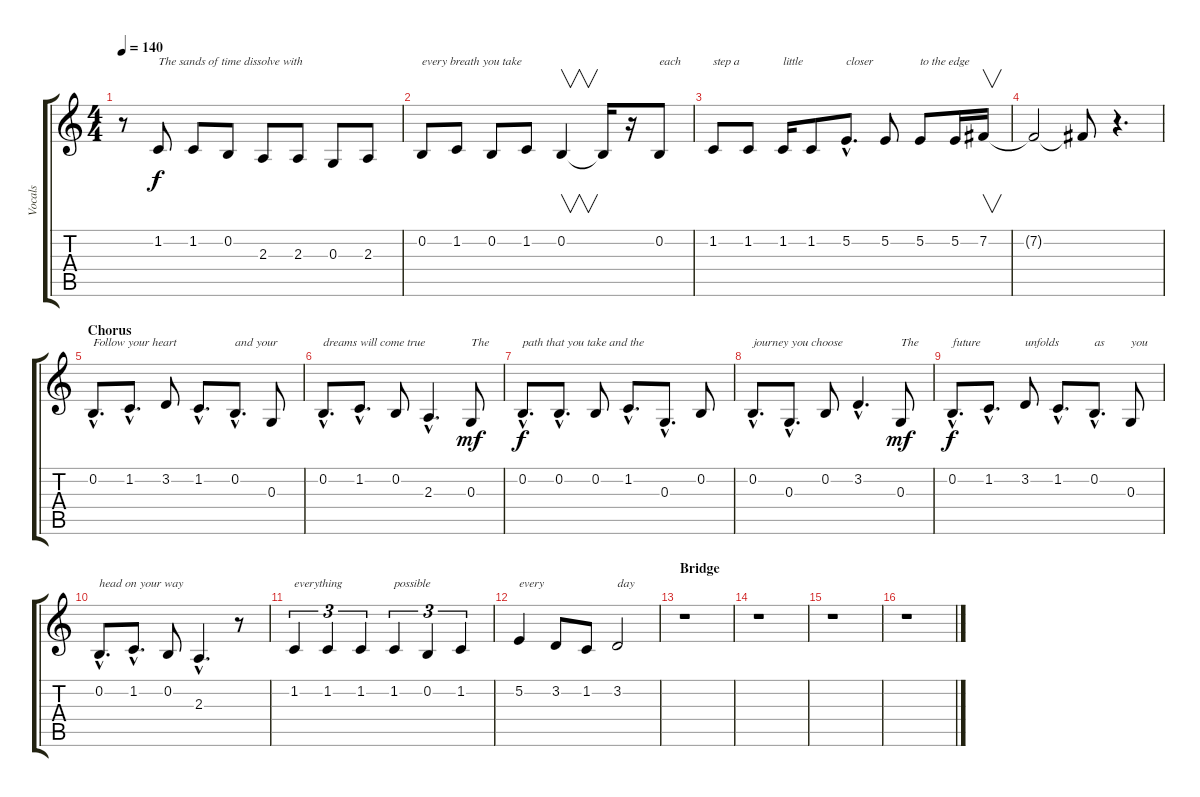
\track ("Vocals" "Vocals") {instrument lead8bassandlead}
\staff {score tabs}
\tuning (E4 B3 G3 D3 A2 E2) {hide}
\ts (4 4)
\tempo 140
\clef g2
\ks c
r.8{dy f} 1.2.8{txt "The sands of time dissolve with"} 1.2.8 0.2.8 2.3.8 2.3.8 0.3.8 2.3.8 |
0.2.8{txt "every breath you take"} 1.2.8 0.2.8 1.2.8 0.2.4{v} 0.2{t}.16 r.16 0.2.8{txt "each"} |
1.2.8{txt "step a"} 1.2.8 1.2.16{txt "little"} 1.2.8 5.2{hac}.8{d txt "closer"} 5.2.8 5.2.8{txt "to the edge"} 5.2.16 7.2.16{v} |
7.2{t}.2 7.2{t}.8 r.4{d} |
\section ("" "Chorus")
0.2{hac}.8{d txt "Follow your heart"} 1.2{hac}.8{d} 3.2.8 1.2{hac}.8{d} 0.2{hac}.8{d txt "and your"} 0.3.8 |
0.2{hac}.8{d txt "dreams will come true"} 1.2{hac}.8{d} 0.2.8 2.3{hac}.4{d} 0.3.8{txt "The" dy mf} |
0.2{hac}.8{d txt "path that you take and the" dy f} 0.2{hac}.8{d} 0.2.8 1.2{hac}.8{d} 0.3{hac}.8{d} 0.2.8 |
0.2{hac}.8{d txt "journey you choose"} 0.3{hac}.8{d} 0.2.8 3.2{hac}.4{d} 0.3.8{txt "The" dy mf} |
0.2{hac}.8{d txt "future" dy f} 1.2{hac}.8{d} 3.2.8{txt "unfolds"} 1.2{hac}.8{d} 0.2{hac}.8{d txt "as"} 0.3.8{txt "you"} |
0.2{hac}.8{d txt "head on your way"} 1.2{hac}.8{d} 0.2.8 2.3{hac}.4{d} r.8 |
1.2.4{tu (3 2) txt "everything"} 1.2.4{tu (3 2)} 1.2.4{tu (3 2)} 1.2.4{tu (3 2) txt "possible"} 0.2.4{tu (3 2)} 1.2.4{tu (3 2)} |
5.2.4{txt "every"} 3.2.8 1.2.8 3.2.2{txt "day"} |
\section ("" "Bridge")
r.1 |
r.1 |
r.1 |
r.1
